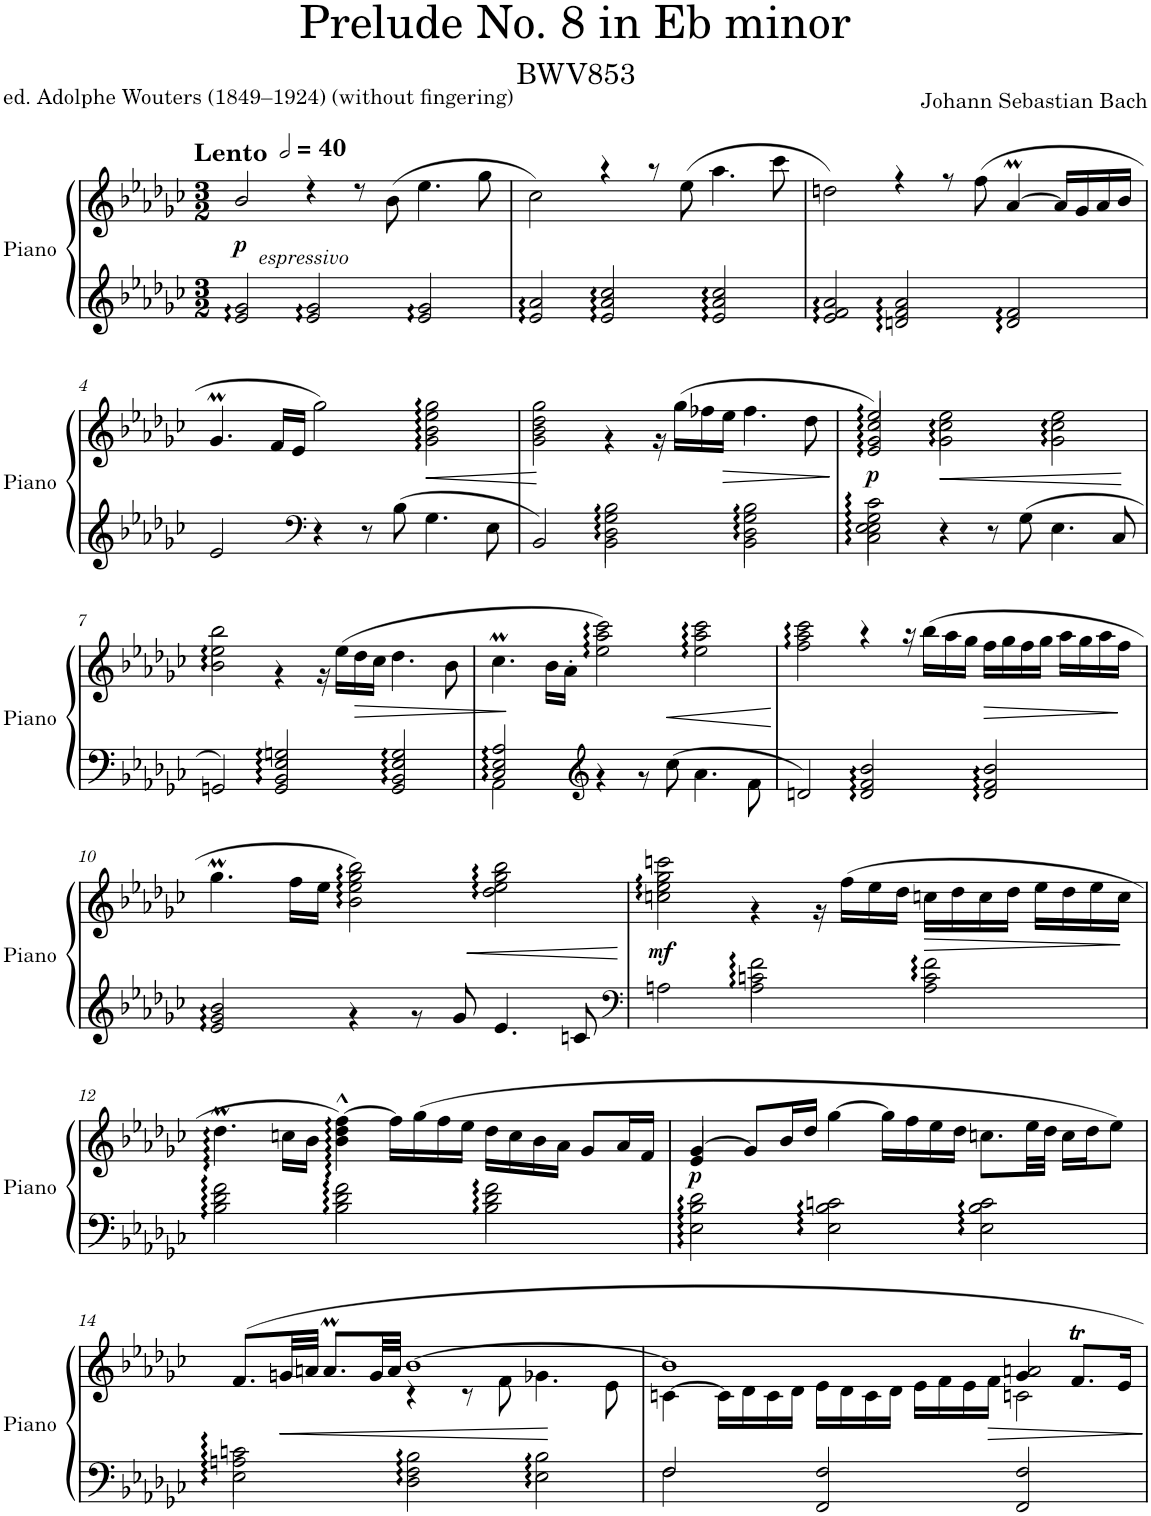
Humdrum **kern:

**kern	**kern	**dynam
*part1	*part1	*part1
*staff2	*staff1	*staff1/2
*I"Piano	*	*
*I'Piano	*	*
*clefG2	*clefG2	*
*k[b-e-a-d-g-c-]	*k[b-e-a-d-g-c-]	*
*M3/2	*M3/2	*
*MM80	*MM80	*
=1	=1	=1
*^	*	*
!	!	!LO:TX:a:B:t=Lento	!
!	!	!LO:TX:b:i:t=espressivo	!
!	!	!	!LO:DY:b
2e-/ 2g-/	1.ryy	2b-/	p
2e-/ 2g-/	.	4r	.
.	.	8r	.
.	.	(8b-\	.
2e-/ 2g-/	.	4.ee-\	.
.	.	8gg-\	.
=2	=2	=2	=2
2e-/ 2a-/	1.ryy	2cc-\)	.
2e-/ 2a-/ 2cc-/	.	4r	.
.	.	8r	.
.	.	(8ee-\	.
2e-/ 2a-/ 2cc-/	.	4.aa-\	.
.	.	8ccc-\	.
=3	=3	=3	=3
2e-/ 2f/ 2a-/	1.ryy	2ddn\)	.
2dn/ 2f/ 2a-/	.	4r	.
.	.	8r	.
.	.	(>8ff\	.
2d/ 2f/	.	[>4a-M/	.
.	.	16a-/LL]	.
.	.	16g-/	.
.	.	16a-/	.
.	.	16b-/JJ	.
!!LO:LB:g=z
=4	=4	=4	=4
*	*	*^	*
2e-/	2ryy	4.g->/	2ryy	.
.	.	16f/LL	.	.
.	.	16e-/JJ	.	.
*clefF4	*	*	*	*
1ryy	4r	2ryy	2gg-\)	.
.	8r	.	.	.
.	8B-\	.	.	.
!	!	!	!	!LO:HP:b
.	4.G-\	2gg-\	2g-\ 2b-\ 2ee-\	<
.	8E-\	.	.	.
*v	*v	*	*	*
*	*v	*v	*
.	.	[
=5	=5	=5
*^	*^	*
2BB-/	2ryy	2gg-\	2g-\ 2b-\ 2dd-\	.
2BB-\	2D-\ 2G-\ 2B-\	1ryy	4r	.
.	.	.	16r	.
.	.	.	(>16gg-\LL	.
.	.	.	16ff-X\	.
!	!	!	!	!LO:HP:b
.	.	.	16ee-\JJ	>
2BB-\	2D-\ 2G-\ 2B-\	.	4.ff-\	.
.	.	.	8dd-\	.
=6	=6	=6	=6	=6
!	!	!	!	!LO:DY:b
2E-\ 2G-\ 2c-\	2C-\ 2E-\	2ee-/)	2e-/ 2g-/ 2cc-/	p
!	!	!	!	!LO:HP:b
4r	1ryy	2ee-\	2g-\ 2cc-\	<
8r	.	.	.	.
8G-\	.	.	.	.
4.E-\	.	2ee-\	2g-\ 2cc-\	.
8C-/	.	.	.	.
*v	*v	*	*	*
*	*v	*v	*
.	.	]
!!LO:LB:g=z
=7	=7	=7
*^	*^	*
2GGn/	2ryy	2bb-\	2b-\ 2ee-\	.
2GG/	2BB-/ 2E-/ 2Gn/	4ryy	4r	.
.	.	4ryy	16r	.
.	.	.	(>16ee-\LL	.
!	!	!	!	!LO:HP:b
.	.	.	16dd-\	>
.	.	.	16cc-\JJ	.
2GG/	2BB-/ 2E-/ 2G/	4ryy	4.dd-\	.
.	.	4ryy	.	.
.	.	.	8b-\	.
=8	=8	=8	=8	=8
*	*^	*	*	*
2..ryy	2C-/ 2E-/ 2A-/	2AA-\	2ryy	4.cc->\	.
.	.	.	.	16b-\LL	.
.	.	.	.	16a-'>\JJ	.
*clefG2	*	*	*	*	*
.	1ryy	1ryy	2ee-\ 2aa-\ 2ccc-\)	4r	[
.	.	.	.	8r	.
!	!	!	!	!	!LO:HP:b=2
8cc-\	.	.	.	2ryy	<
4.a-\	.	.	2ee-\ 2aa-\ 2ccc-\	.	.
8f\	.	.	.	8ryy	.
*v	*v	*v	*	*	*
*	*v	*v	*
.	.	]
=9	=9	=9
*^	*	*
2dn/	1.ryy	2ff\ 2aa-\ 2ccc-\	.
2d/ 2f/ 2b-/	.	4r	.
.	.	16r	.
.	.	(16bb-\LL	.
.	.	16aa-\	.
.	.	16gg-\JJ	.
!	!	!	!LO:HP:b
2d/ 2f/ 2b-/	.	16ff\LL	>
.	.	16gg-\	.
.	.	16ff\	.
.	.	16gg-\JJ	.
.	.	16aa-\LL	.
.	.	16gg-\	.
.	.	16aa-\	.
.	.	16ff\JJ	[
!!LO:LB:g=z
=10	=10	=10	=10
*	*	*^	*
2e-/ 2g-/ 2b-/	1.ryy	4.gg-M\	2ryy	.
.	.	16ff\LL	.	.
.	.	16ee-\JJ	.	.
4.ryy	.	2b-\ 2ee-\ 2gg-\ 2bb-\)	4r	.
.	.	.	8r	.
!	!	!	!	!LO:HP:b=2
8g-/	.	.	2ryy	<
4.e-/	.	2dd-\ 2ee-\ 2gg-\ 2bb-\	.	.
8cn/	.	.	8ryy	.
*v	*v	*	*	*
*	*v	*v	*
.	.	]
=11	=11	=11
*clefF4	*	*
*^	*^	*
!	!	!	!	!LO:DY:b
2An\	2ryy	2cccn\	2ccn\ 2ee-\ 2gg-\	mf
2A\	2cn\ 2f\	1ryy	4r	.
.	.	.	16r	.
.	.	.	(>16ff\LL	.
.	.	.	16ee-\	.
.	.	.	16dd-\JJ	.
!	!	!	!	!LO:HP:b
2A\	2c\ 2f\	.	16ccn\LL	>
.	.	.	16dd-\	.
.	.	.	16cc\	.
.	.	.	16dd-\JJ	.
.	.	.	16ee-\LL	.
.	.	.	16dd-\	.
.	.	.	16ee-\	.
.	.	.	16cc\JJ	[
*	*	*v	*v	*
!!LO:LB:g=z
=12	=12	=12	=12
*k[b-e-a-d-g-c-]	*	*k[b-e-a-d-g-c-]	*
2d-\ 2f\	2B-\	4.dd->\	.
.	.	16ccn\LL	.
.	.	16b-\JJ	.
2d-\ 2f\	2B-\	4b-\^^ 4dd-\^^ [>4ff\^^)	.
.	.	16ff\LL]	.
.	.	(16gg-\	.
.	.	16ff\	.
.	.	16ee-\JJ	.
2d-\ 2f\	2B-\	16dd-\LL	.
.	.	16cc\	.
.	.	16b-\	.
.	.	16a-\JJ	.
.	.	8g-/L	.
.	.	16a-/L	.
.	.	16f/JJ	.
=13	=13	=13	=13
*	*	*^	*
!	!	!	!	!LO:DY:b
2B-\ 2d-\	2E-\	[4g-/	4e-/	p
.	.	8g-/L]	1ryy	.
.	.	16b-/L	.	.
.	.	16dd-/JJ	.	.
2B-\ 2cn\	2E-\	[>4gg-\	.	.
.	.	16gg-\LL]	.	.
.	.	16ff\	.	.
.	.	16ee-\	.	.
.	.	16dd-\JJ	.	.
2B-\ 2c\	2E-\	8.ccn\L	.	.
.	.	32ee-\LL	.	.
.	.	32dd-\JJJ	.	.
.	.	16cc\LL	4ryy	.
.	.	16dd-\J	.	.
.	.	8ee-\J)	.	.
!!LO:LB:g=z	!!
=14	=14	=14	=14	=14
2An\ 2cn\	2E-\	8.f/L	2ryy	.
!	!	!	!	!LO:HP:b
.	.	32gn/LL	.	<
.	.	32an/JJJ	.	.
.	.	8.am/L	.	.
.	.	32g/LL	.	.
.	.	32a/JJJ	.	.
2F\ 2B-\	2D-\	[1b-	4r	.
.	.	.	8r	.
.	.	.	8f\	.
2B-\	2E-\	.	4.g-X\	]
.	.	.	8e-\	.
=15	=15	=15	=15	=15
*	*	*	*^	*
2F/	2F\	1b-]	[>4cn\	1ryy	.
.	.	.	16c\LL]	.	.
.	.	.	16d-\	.	.
.	.	.	16c\	.	.
.	.	.	16d-\JJ	.	.
2F/	2FF/	.	16e-\LL	.	.
.	.	.	16d-\	.	.
.	.	.	16c\	.	.
.	.	.	16d-\JJ	.	.
.	.	.	16e-\LL	.	.
.	.	.	16f\	.	.
.	.	.	16e-\	.	.
.	.	.	16f\JJ	.	.
2F/	2FF/	2an/	4g-/	2cn\	.
.	.	.	8.ft/L	.	.
.	.	.	16e-/Jk	.	.
*v	*v	*	*	*	*
*	*v	*v	*v	*
.	.	[
=	=	=
*-	*-	*-
